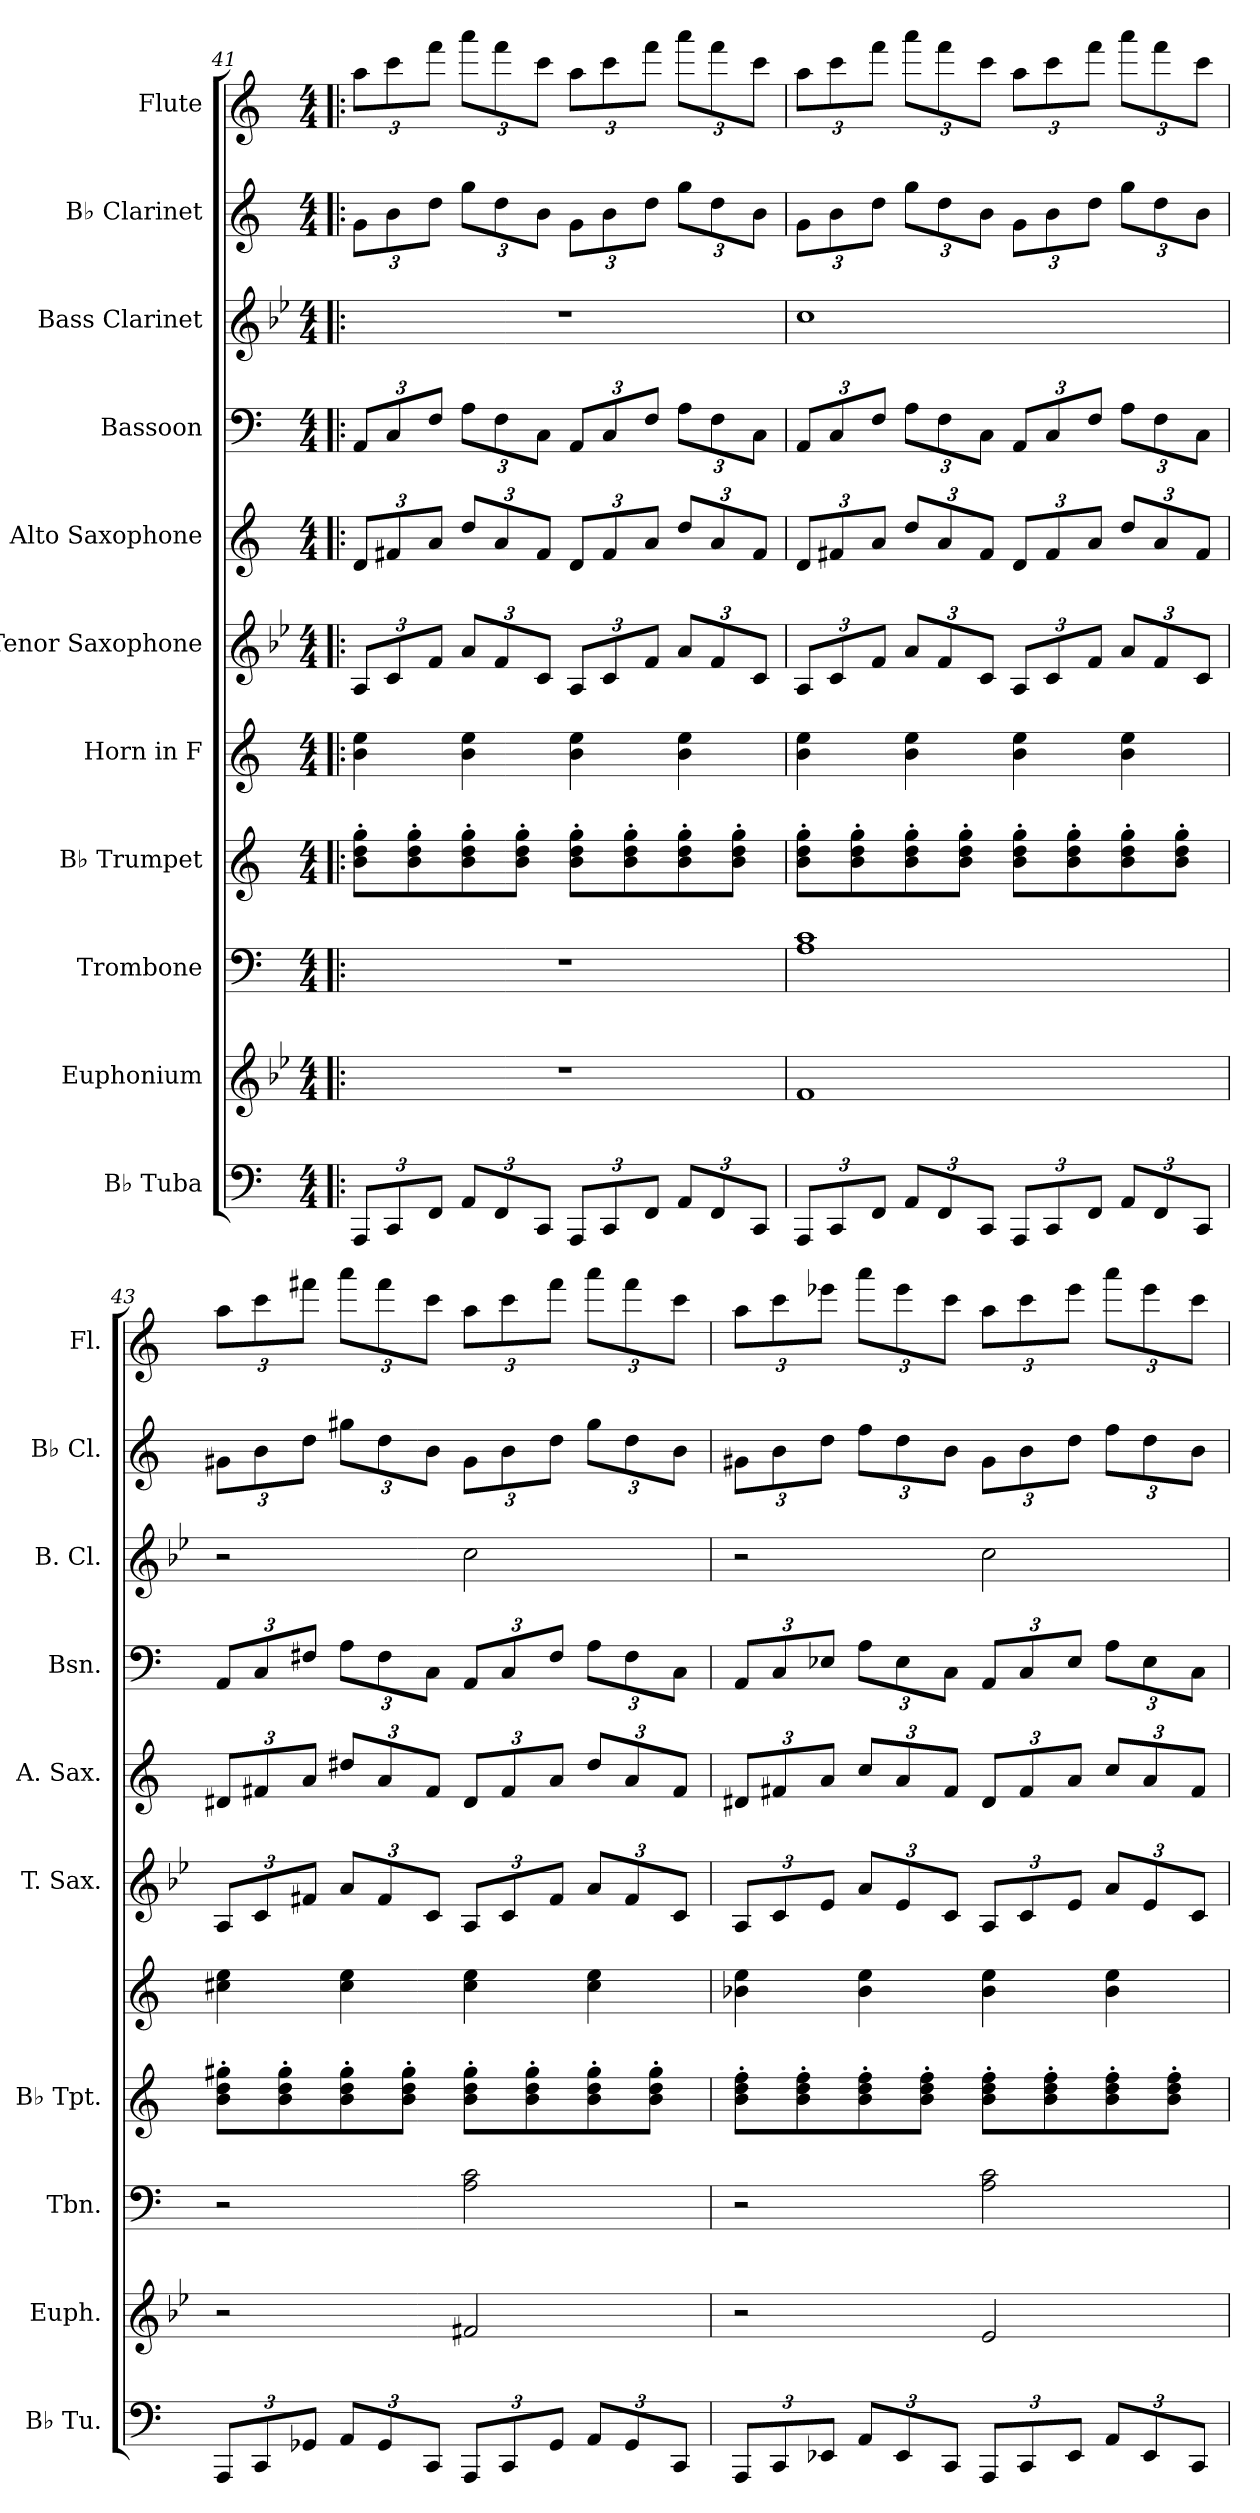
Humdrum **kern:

**kern	**kern	**kern	**kern	**kern	**kern	**kern	**kern	**kern	**kern	**kern
*part11	*part10	*part9	*part8	*part7	*part6	*part5	*part4	*part3	*part2	*part1
*staff11	*staff10	*staff9	*staff8	*staff7	*staff6	*staff5	*staff4	*staff3	*staff2	*staff1
*I"B♭ Tuba	*I"Euphonium	*I"Trombone	*I"B♭ Trumpet	*I"Horn in F	*I"Tenor Saxophone	*I"Alto Saxophone	*I"Bassoon	*I"Bass Clarinet	*I"B♭ Clarinet	*I"Flute
*I'B♭ Tu.	*I'Euph.	*I'Tbn.	*I'B♭ Tpt.	*	*I'T. Sax.	*I'A. Sax.	*I'Bsn.	*I'B. Cl.	*I'B♭ Cl.	*I'Fl.
!!LO:PB:g=z
*clefF4	*clefG2	*clefF4	*clefG2	*clefG2	*clefG2	*clefG2	*clefF4	*clefG2	*clefG2	*clefG2
*	*ITrd8c14	*	*ITrd1c2	*ITrd4c7	*ITrd8c14	*ITrd5c9	*	*ITrd8c14	*ITrd1c2	*
*k[]	*k[b-e-]	*k[]	*k[b-e-]	*k[b-]	*k[b-e-]	*k[b-e-a-]	*k[]	*k[b-e-]	*k[b-e-]	*k[]
*M4/4	*M4/4	*M4/4	*M4/4	*M4/4	*M4/4	*M4/4	*M4/4	*M4/4	*M4/4	*M4/4
*Xbrackettup	*	*	*	*	*Xbrackettup	*Xbrackettup	*Xbrackettup	*	*Xbrackettup	*Xbrackettup
=41!|:	=41!|:	=41!|:	=41!|:	=41!|:	=41!|:	=41!|:	=41!|:	=41!|:	=41!|:	=41!|:
12AAA/L	1r	1r	8a\' 8cc\' 8ff\'L	4e\ 4a\	12AA/L	12F/L	12AA/L	1r	12f\L	12aa\L
12CC/	.	.	.	.	12C/	12An/	12C/	.	12a\	12ccc\
.	.	.	8a\' 8cc\' 8ff\'	.	.	.	.	.	.	.
12FF/J	.	.	.	.	12F/J	12c/J	12F/J	.	12cc\J	12fff\J
12AA/L	.	.	8a\' 8cc\' 8ff\'	4e\ 4a\	12A/L	12f/L	12A\L	.	12ff\L	12aaa\L
12FF/	.	.	.	.	12F/	12c/	12F\	.	12cc\	12fff\
.	.	.	8a\' 8cc\' 8ff\'J	.	.	.	.	.	.	.
12CC/J	.	.	.	.	12C/J	12A/J	12C\J	.	12a\J	12ccc\J
12AAA/L	.	.	8a\' 8cc\' 8ff\'L	4e\ 4a\	12AA/L	12F/L	12AA/L	.	12f\L	12aa\L
12CC/	.	.	.	.	12C/	12A/	12C/	.	12a\	12ccc\
.	.	.	8a\' 8cc\' 8ff\'	.	.	.	.	.	.	.
12FF/J	.	.	.	.	12F/J	12c/J	12F/J	.	12cc\J	12fff\J
12AA/L	.	.	8a\' 8cc\' 8ff\'	4e\ 4a\	12A/L	12f/L	12A\L	.	12ff\L	12aaa\L
12FF/	.	.	.	.	12F/	12c/	12F\	.	12cc\	12fff\
.	.	.	8a\' 8cc\' 8ff\'J	.	.	.	.	.	.	.
12CC/J	.	.	.	.	12C/J	12A/J	12C\J	.	12a\J	12ccc\J
=42	=42	=42	=42	=42	=42	=42	=42	=42	=42	=42
12AAA/L	1F	1A 1c	8a\' 8cc\' 8ff\'L	4e\ 4a\	12AA/L	12F/L	12AA/L	1c	12f\L	12aa\L
12CC/	.	.	.	.	12C/	12An/	12C/	.	12a\	12ccc\
.	.	.	8a\' 8cc\' 8ff\'	.	.	.	.	.	.	.
12FF/J	.	.	.	.	12F/J	12c/J	12F/J	.	12cc\J	12fff\J
12AA/L	.	.	8a\' 8cc\' 8ff\'	4e\ 4a\	12A/L	12f/L	12A\L	.	12ff\L	12aaa\L
12FF/	.	.	.	.	12F/	12c/	12F\	.	12cc\	12fff\
.	.	.	8a\' 8cc\' 8ff\'J	.	.	.	.	.	.	.
12CC/J	.	.	.	.	12C/J	12A/J	12C\J	.	12a\J	12ccc\J
12AAA/L	.	.	8a\' 8cc\' 8ff\'L	4e\ 4a\	12AA/L	12F/L	12AA/L	.	12f\L	12aa\L
12CC/	.	.	.	.	12C/	12A/	12C/	.	12a\	12ccc\
.	.	.	8a\' 8cc\' 8ff\'	.	.	.	.	.	.	.
12FF/J	.	.	.	.	12F/J	12c/J	12F/J	.	12cc\J	12fff\J
12AA/L	.	.	8a\' 8cc\' 8ff\'	4e\ 4a\	12A/L	12f/L	12A\L	.	12ff\L	12aaa\L
12FF/	.	.	.	.	12F/	12c/	12F\	.	12cc\	12fff\
.	.	.	8a\' 8cc\' 8ff\'J	.	.	.	.	.	.	.
12CC/J	.	.	.	.	12C/J	12A/J	12C\J	.	12a\J	12ccc\J
!!LO:PB:g=z
=43	=43	=43	=43	=43	=43	=43	=43	=43	=43	=43
12AAA/L	2r	2r	8a\' 8cc\' 8ff#X\'L	4f#X\ 4a\	12AA/L	12F#X/L	12AA/L	2r	12f#X\L	12aa\L
12CC/	.	.	.	.	12C/	12An/	12C/	.	12a\	12ccc\
.	.	.	8a\' 8cc\' 8ff#\'	.	.	.	.	.	.	.
12GG-X/J	.	.	.	.	12F#X/J	12c/J	12F#X/J	.	12cc\J	12fff#X\J
12AA/L	.	.	8a\' 8cc\' 8ff#\'	4f#\ 4a\	12A/L	12f#X/L	12A\L	.	12ff#X\L	12aaa\L
12GG-/	.	.	.	.	12F#/	12c/	12F#\	.	12cc\	12fff#\
.	.	.	8a\' 8cc\' 8ff#\'J	.	.	.	.	.	.	.
12CC/J	.	.	.	.	12C/J	12A/J	12C\J	.	12a\J	12ccc\J
12AAA/L	2F#X/	2A\ 2c\	8a\' 8cc\' 8ff#\'L	4f#\ 4a\	12AA/L	12F#/L	12AA/L	2c\	12f#\L	12aa\L
12CC/	.	.	.	.	12C/	12A/	12C/	.	12a\	12ccc\
.	.	.	8a\' 8cc\' 8ff#\'	.	.	.	.	.	.	.
12GG-/J	.	.	.	.	12F#/J	12c/J	12F#/J	.	12cc\J	12fff#\J
12AA/L	.	.	8a\' 8cc\' 8ff#\'	4f#\ 4a\	12A/L	12f#/L	12A\L	.	12ff#\L	12aaa\L
12GG-/	.	.	.	.	12F#/	12c/	12F#\	.	12cc\	12fff#\
.	.	.	8a\' 8cc\' 8ff#\'J	.	.	.	.	.	.	.
12CC/J	.	.	.	.	12C/J	12A/J	12C\J	.	12a\J	12ccc\J
=44	=44	=44	=44	=44	=44	=44	=44	=44	=44	=44
12AAA/L	2r	2r	8a\' 8cc\' 8ee-\'L	4e-X\ 4a\	12AA/L	12F#X/L	12AA/L	2r	12f#X\L	12aa\L
12CC/	.	.	.	.	12C/	12An/	12C/	.	12a\	12ccc\
.	.	.	8a\' 8cc\' 8ee-\'	.	.	.	.	.	.	.
12EE-X/J	.	.	.	.	12E-/J	12c/J	12E-X/J	.	12cc\J	12eee-X\J
12AA/L	.	.	8a\' 8cc\' 8ee-\'	4e-\ 4a\	12A/L	12e-/L	12A\L	.	12ee-\L	12aaa\L
12EE-/	.	.	.	.	12E-/	12c/	12E-\	.	12cc\	12eee-\
.	.	.	8a\' 8cc\' 8ee-\'J	.	.	.	.	.	.	.
12CC/J	.	.	.	.	12C/J	12A/J	12C\J	.	12a\J	12ccc\J
12AAA/L	2E-/	2A\ 2c\	8a\' 8cc\' 8ee-\'L	4e-\ 4a\	12AA/L	12F#/L	12AA/L	2c\	12f#\L	12aa\L
12CC/	.	.	.	.	12C/	12A/	12C/	.	12a\	12ccc\
.	.	.	8a\' 8cc\' 8ee-\'	.	.	.	.	.	.	.
12EE-/J	.	.	.	.	12E-/J	12c/J	12E-/J	.	12cc\J	12eee-\J
12AA/L	.	.	8a\' 8cc\' 8ee-\'	4e-\ 4a\	12A/L	12e-/L	12A\L	.	12ee-\L	12aaa\L
12EE-/	.	.	.	.	12E-/	12c/	12E-\	.	12cc\	12eee-\
.	.	.	8a\' 8cc\' 8ee-\'J	.	.	.	.	.	.	.
12CC/J	.	.	.	.	12C/J	12A/J	12C\J	.	12a\J	12ccc\J
=	=	=	=	=	=	=	=	=	=	=
*-	*-	*-	*-	*-	*-	*-	*-	*-	*-	*-
